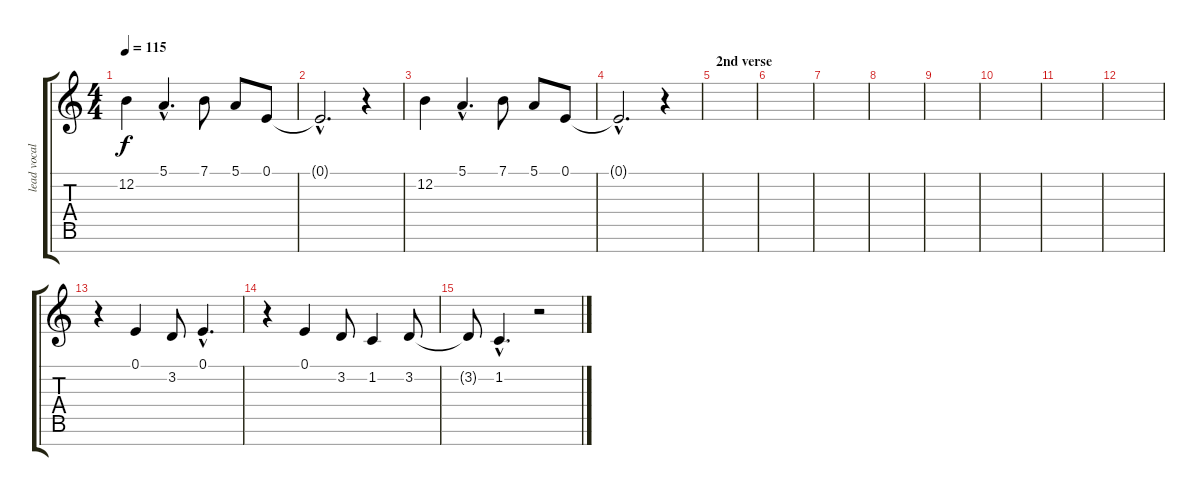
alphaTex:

\track ("lead vocals" "lead vocal") {instrument synthvoice}
\staff {score tabs}
\tuning (E4 B3 G3 D3 A2 E2 B1) {hide}
\ts (4 4)
\tempo 115
\clef g2
\ks c
12.2.4{dy f} 5.1{hac}.4{d} 7.1.8 5.1.8 0.1.8 |
0.1{hac t}.2{d} r.4 |
12.2.4 5.1{hac}.4{d} 7.1.8 5.1.8 0.1.8 |
0.1{hac t}.2{d} r.4 |
\section ("" "2nd verse")
|
|
|
|
|
|
|
|
r.4 0.1.4 3.2.8 0.1{hac}.4{d} |
r.4 0.1.4 3.2.8 1.2.4 3.2.8 |
3.2{t}.8 1.2{hac}.4{d} r.2
